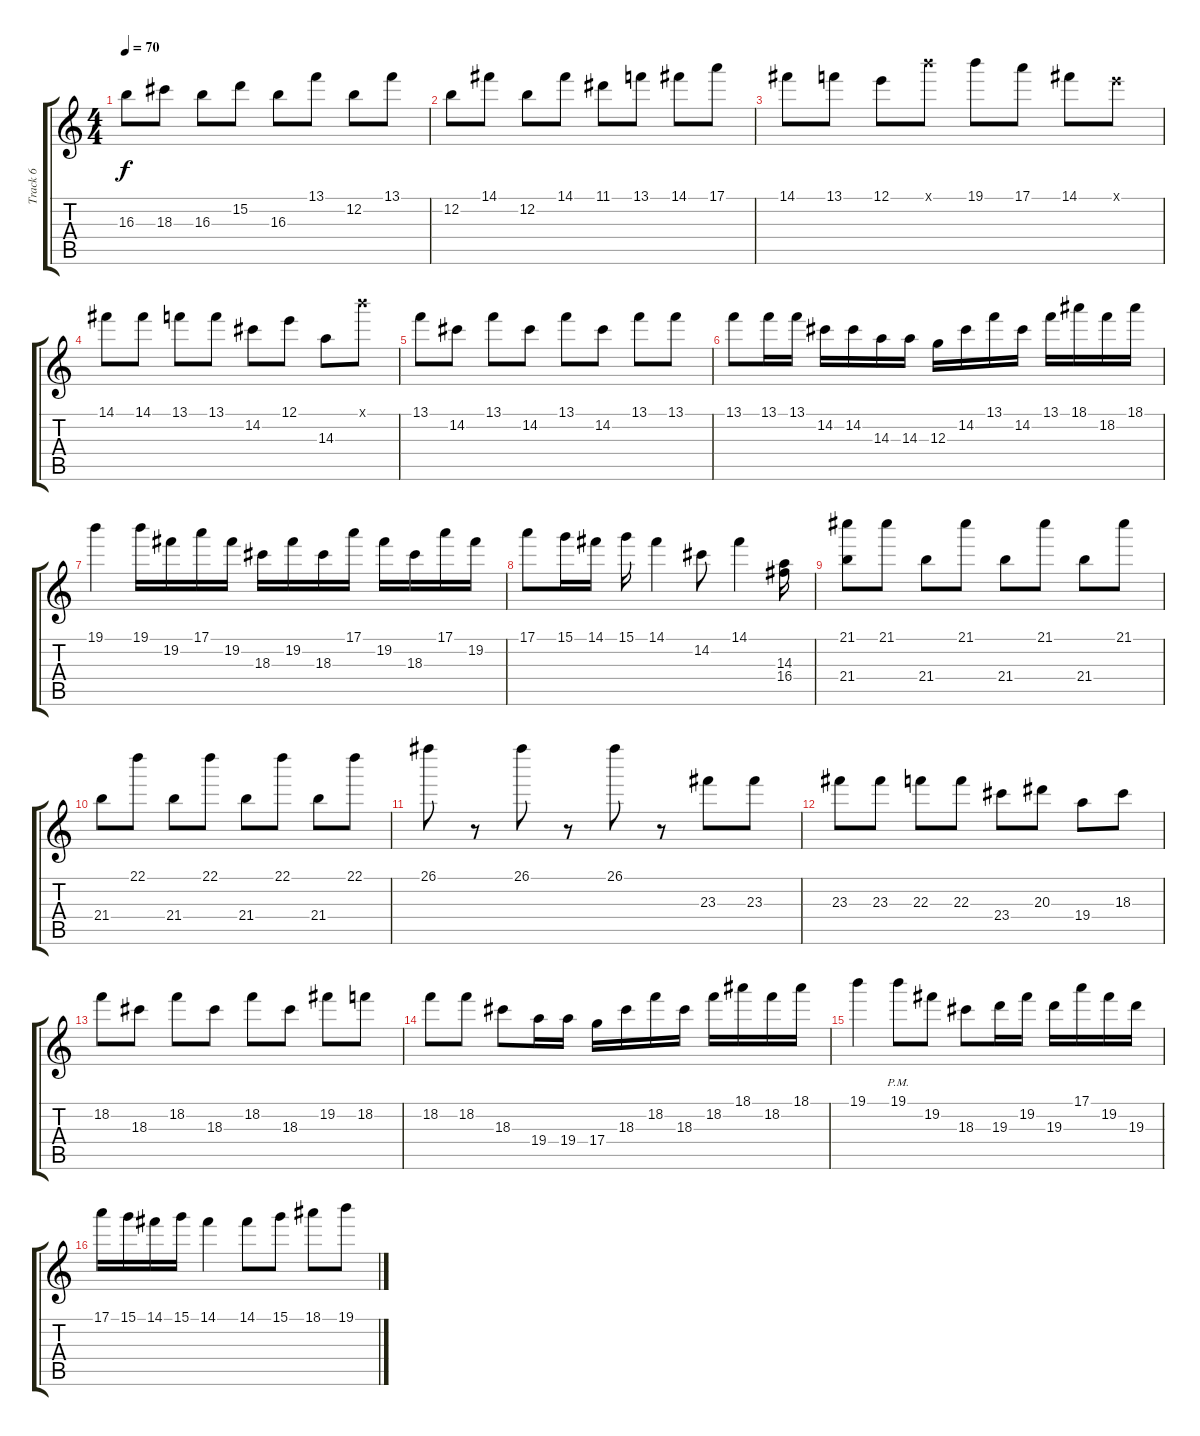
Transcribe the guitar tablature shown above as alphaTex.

\track ("Track 6" "Track 6") {instrument overdrivenguitar}
\staff {score tabs}
\tuning (E4 B3 G3 D3 A2 E2) {hide}
\ts (4 4)
\tempo 70
\clef g2
\ks c
16.3.8{dy f} 18.3.8 16.3.8 15.2.8 16.3.8 13.1.8 12.2.8 13.1.8 |
12.2.8 14.1.8 12.2.8 14.1.8 11.1.8 13.1.8 14.1.8 17.1.8 |
14.1.8 13.1.8 12.1.8 19.1{x}.8 19.1.8 17.1.8 14.1.8 12.1{x}.8 |
14.1.8 14.1.8 13.1.8 13.1.8 14.2.8 12.1.8 14.3.8 19.1{x}.8 |
13.1.8 14.2.8 13.1.8 14.2.8 13.1.8 14.2.8 13.1.8 13.1.8 |
13.1.8 13.1.16 13.1.16 14.2.16 14.2.16 14.3.16 14.3.16 12.3.16 14.2.16 13.1.16 14.2.16 13.1.16 18.1.16 18.2.16 18.1.16 |
19.1.4 19.1.16 19.2.16 17.1.16 19.2.16 18.3.16 19.2.16 18.3.16 17.1.16 19.2.16 18.3.16 17.1.16 19.2.16 |
17.1.8 15.1.16 14.1.16 15.1.16 14.1.4 14.2.8 14.1.4 (14.3 16.4).16 |
(21.1 21.4).8 21.1.8 21.4.8 21.1.8 21.4.8 21.1.8 21.4.8 21.1.8 |
21.4.8 22.1.8 21.4.8 22.1.8 21.4.8 22.1.8 21.4.8 22.1.8 |
26.1.8 r.8 26.1.8 r.8 26.1.8 r.8 23.3.8 23.3.8 |
23.3.8 23.3.8 22.3.8 22.3.8 23.4.8 20.3.8 19.4.8 18.3.8 |
18.2.8 18.3.8 18.2.8 18.3.8 18.2.8 18.3.8 19.2.8 18.2.8 |
18.2.8 18.2.8 18.3.8 19.4.16 19.4.16 17.4.16 18.3.16 18.2.16 18.3.16 18.2.16 18.1.16 18.2.16 18.1.16 |
19.1.4 19.1{pm}.8 19.2.8 18.3.8 19.3.16 19.2.16 19.3.16 17.1.16 19.2.16 19.3.16 |
17.1.16 15.1.16 14.1.16 15.1.16 14.1.4 14.1.8 15.1.8 18.1.8 19.1.8
